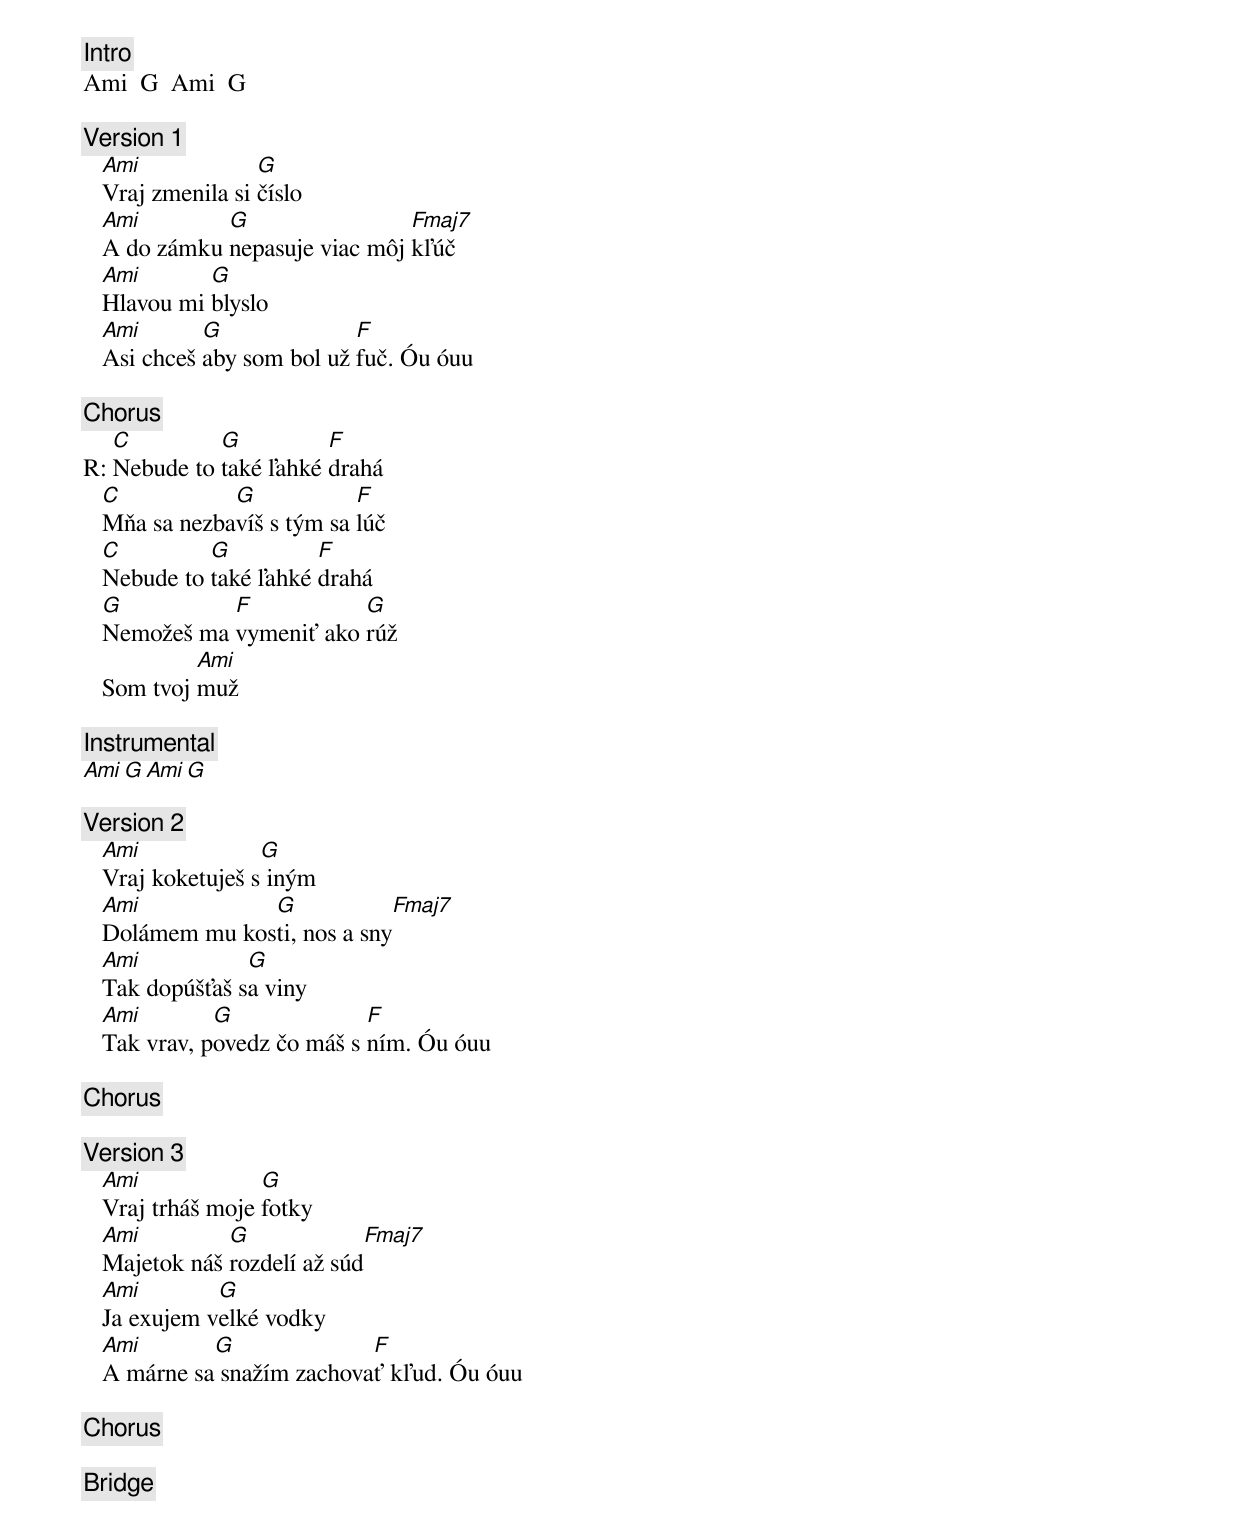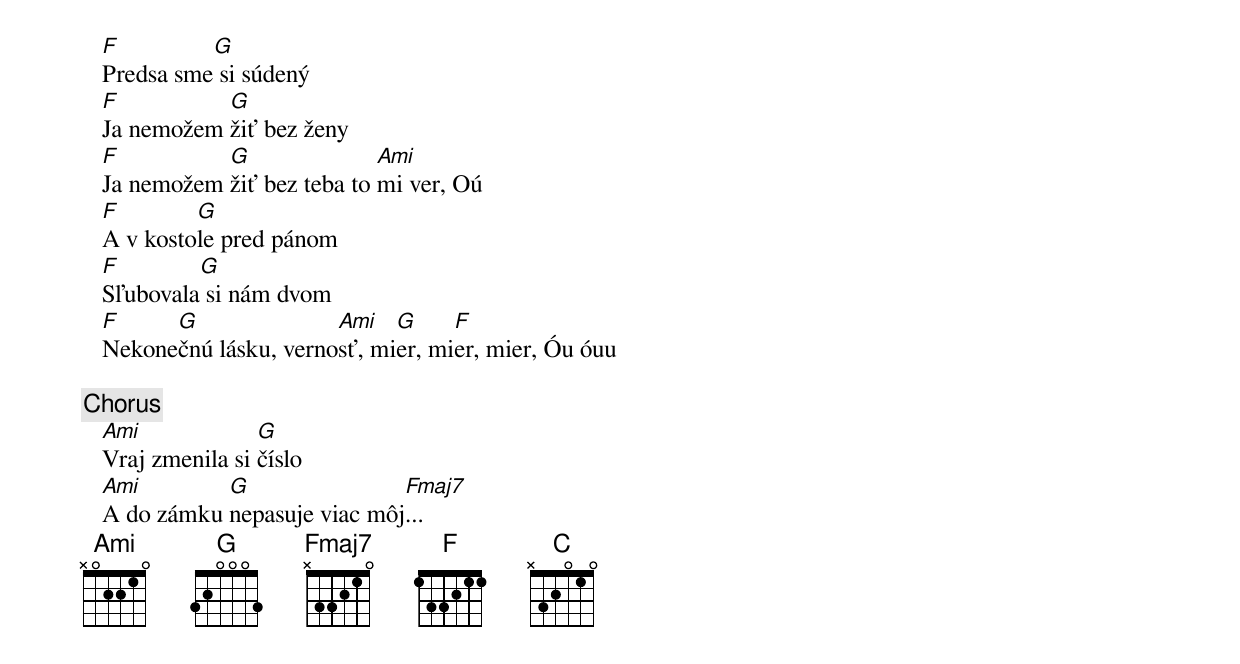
[Intro]
Ami  G  Ami  G

[Version 1]
   Ami             G
   Vraj zmenila si číslo
   Ami        G                 Fmaj7
   A do zámku nepasuje viac môj kľúč
   Ami       G
   Hlavou mi blyslo
   Ami       G              F
   Asi chceš aby som bol už fuč. Óu óuu

[Chorus]
   C         G          F
R: Nebude to také ľahké drahá
   C           G            F
   Mňa sa nezbavíš s tým sa lúč
   C         G          F
   Nebude to také ľahké drahá
   G          F           G
   Nemožeš ma vymeniť ako rúž
            Ami
   Som tvoj muž

[Instrumental]
Ami  G  Ami  G

[Version 2]
   Ami             G
   Vraj koketuješ s iným
   Ami           G             Fmaj7
   Dolámem mu kosti, nos a sny
   Ami           G
   Tak dopúšťaš sa viny
   Ami        G              F
   Tak vrav, povedz čo máš s ním. Óu óuu

[Chorus]

[Version 3]
   Ami             G
   Vraj trháš moje fotky
   Ami         G             Fmaj7
   Majetok náš rozdelí až súd
   Ami        G
   Ja exujem velké vodky
   Ami       G              F
   A márne sa snažím zachovať kľud. Óu óuu

[Chorus]

[Bridge]
   F         G
   Predsa sme si súdený
   F          G
   Ja nemožem žiť bez ženy
   F          G               Ami
   Ja nemožem žiť bez teba to mi ver, Oú
   F        G
   A v kostole pred pánom
   F        G
   Sľubovala si nám dvom
   F     G               Ami   G     F
   Nekonečnú lásku, vernosť, mier, mier, mier, Óu óuu

[Chorus]
   Ami             G
   Vraj zmenila si číslo
   Ami        G                Fmaj7
   A do zámku nepasuje viac môj...
